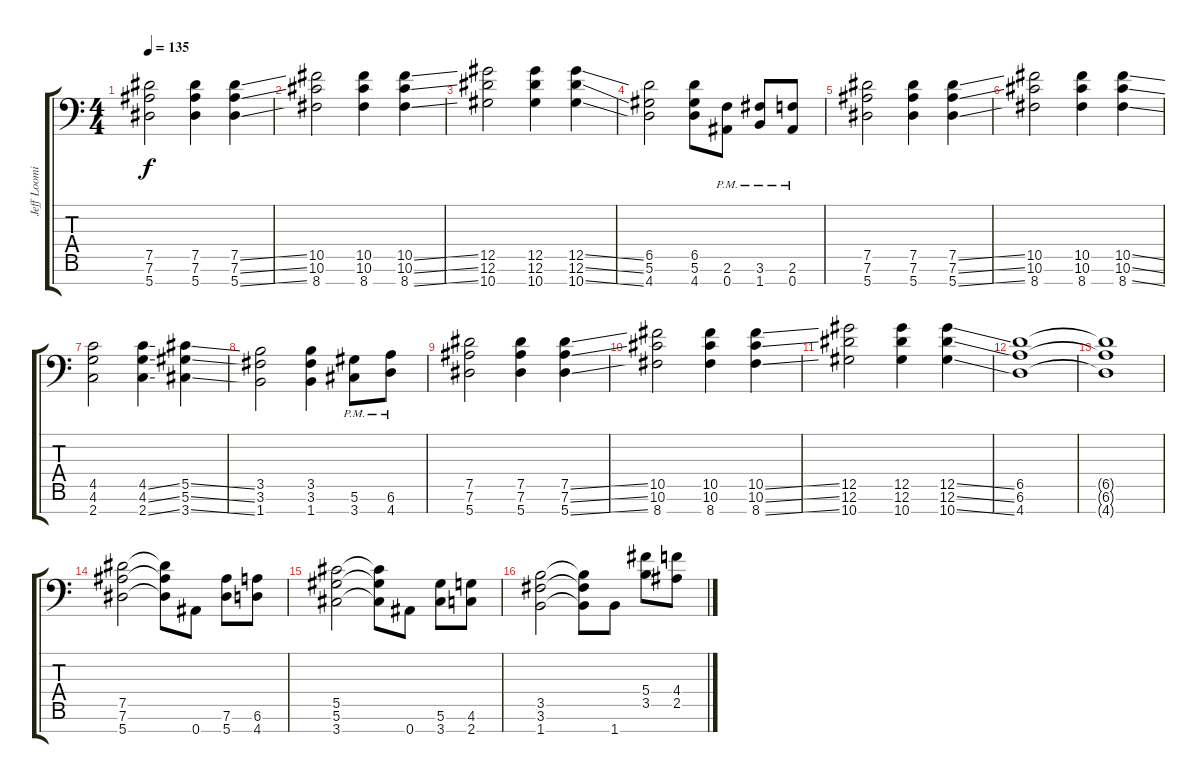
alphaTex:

\track ("Jeff Loomis Rhythm" "Jeff Loomi") {instrument distortionguitar}
\staff {score tabs}
\tuning (Eb4 Bb3 Gb3 Db3 Ab2 Eb2 Bb1) {hide}
\ts (4 4)
\tempo 135
\clef f4
\ks c
(7.5 7.6 5.7).2{dy f} (7.5 7.6 5.7).4 (7.5{ss} 7.6{ss} 5.7{ss}).4 |
(10.5 10.6 8.7).2 (10.5 10.6 8.7).4 (10.5{ss} 10.6{ss} 8.7{ss}).4 |
(12.5 12.6 10.7).2 (12.5 12.6 10.7).4 (12.5{ss} 12.6{ss} 10.7{ss}).4 |
(6.5 5.6 4.7).2 (6.5 5.6 4.7).8 (2.6{pm} 0.7{pm}).8 (3.6{pm} 1.7{pm}).8 (2.6{pm} 0.7{pm}).8 |
(7.5 7.6 5.7).2 (7.5 7.6 5.7).4 (7.5{ss} 7.6{ss} 5.7{ss}).4 |
(10.5 10.6 8.7).2 (10.5 10.6 8.7).4 (10.5{ss} 10.6{ss} 8.7{ss}).4 |
(4.5 4.6 2.7).2 (4.5{ss} 4.6{ss} 2.7{ss}).4 (5.5{ss} 5.6{ss} 3.7{ss}).4 |
(3.5 3.6 1.7).2 (3.5 3.6 1.7).4 (5.6{pm} 3.7{pm}).8 (6.6{pm} 4.7{pm}).8 |
(7.5 7.6 5.7).2 (7.5 7.6 5.7).4 (7.5{ss} 7.6{ss} 5.7{ss}).4 |
(10.5 10.6 8.7).2 (10.5 10.6 8.7).4 (10.5{ss} 10.6{ss} 8.7{ss}).4 |
(12.5 12.6 10.7).2 (12.5 12.6 10.7).4 (12.5{ss} 12.6{ss} 10.7{ss}).4 |
(6.5 6.6 4.7).1 |
(6.5{t} 6.6{t} 4.7{t}).1 |
(7.5 7.6 5.7).2 (7.5{t} 7.6{t} 5.7{t}).8 0.7.8 (7.6 5.7).8 (6.6 4.7).8 |
(5.5 5.6 3.7).2 (5.5{t} 5.6{t} 3.7{t}).8 0.7.8 (5.6 3.7).8 (4.6 2.7).8 |
(3.5 3.6 1.7).2 (3.5{t} 3.6{t} 1.7{t}).8 1.7.8 (5.4 3.5).8 (4.4 2.5).8
